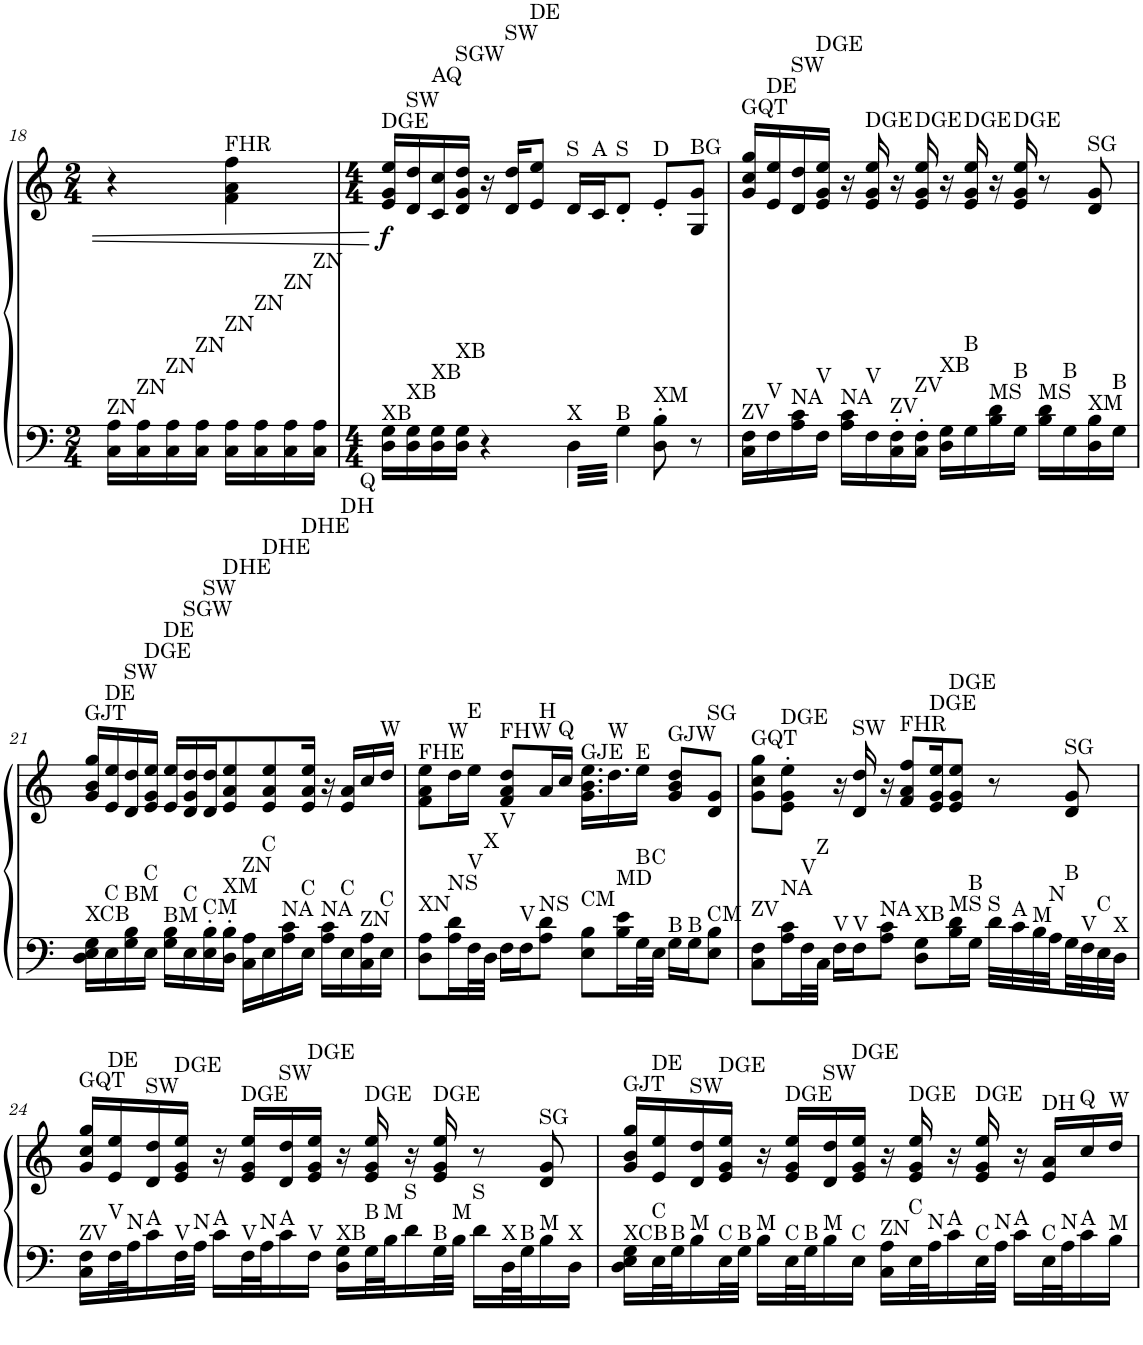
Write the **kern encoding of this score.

**kern	**kern	**dynam
*part1	*part1	*part1
*staff2	*staff1	*staff1/2
*I"Piano	*	*
*I'Pno.	*	*
!!LO:PB:g=z
*clefF4	*clefG2	*
*k[]	*k[]	*
*M2/4	*M2/4	*
=18	=18	=18
!LO:TX:a:t=ZN	!	!
16C\ 16A\LL	4r	.
!LO:TX:a:t=ZN	!	!
16C\ 16A\	.	.
!LO:TX:a:t=ZN	!	!
16C\ 16A\	.	.
!LO:TX:a:t=ZN	!	!
16C\ 16A\JJ	.	.
!	!LO:TX:a:t=FHR	!
!LO:TX:a:t=ZN	!	!
16C\ 16A\LL	4f\ 4a\ 4ff\	.
!LO:TX:a:t=ZN	!	!
16C\ 16A\	.	.
!LO:TX:a:t=ZN	!	!
16C\ 16A\	.	.
!LO:TX:a:t=ZN	!	!
16C\ 16A\JJ	.	.
=19	=19	=19
*M4/4	*M4/4	*
!	!LO:TX:a:t=DGE	!
!LO:TX:a:t=XB	!	!
!	!	!LO:DY:b
16D\ 16G\LL	16e/ 16g/ 16ee/LL	f
!	!LO:TX:a:t=SW	!
!LO:TX:a:t=XB	!	!
16D\ 16G\	16d/ 16dd/	.
!	!LO:TX:a:t=AQ	!
!LO:TX:a:t=XB	!	!
16D\ 16G\	16c/ 16cc/	.
!	!LO:TX:a:t=SGW	!
!LO:TX:a:t=XB	!	!
16D\ 16G\JJ	16d/ 16g/ 16dd/JJ	.
4r	16r	.
!	!LO:TX:a:t=SW	!
.	16d/ 16dd/KL	.
!	!LO:TX:a:t=DE	!
.	8e/ 8ee/J	.
!	!LO:TX:a:t=S	!
!LO:TX:a:t=X	!	!
12.D\	16d/LL	.
!	!LO:TX:a:t=A	!
.	16c/J	.
!	!LO:TX:a:t=S	!
!LO:TX:a:t=B	!	!
12.G\	8d'/J	.
!	!LO:TX:a:t=D	!
!LO:TX:a:t=XM	!	!
8D\' 8B\'	8e'/L	.
!	!LO:TX:a:t=BG	!
8r	8G/ 8g/J	.
=20	=20	=20
!	!LO:TX:a:t=GQT	!
!LO:TX:a:t=ZV	!	!
16C\ 16F\LL	16g/ 16cc/ 16gg/LL	.
!	!LO:TX:a:t=DE	!
!LO:TX:a:t=V	!	!
16F\	16e/ 16ee/	.
!	!LO:TX:a:t=SW	!
!LO:TX:a:t=NA	!	!
16A\ 16c\	16d/ 16dd/	.
!	!LO:TX:a:t=DGE	!
!LO:TX:a:t=V	!	!
16F\JJ	16e/ 16g/ 16ee/JJ	.
!LO:TX:a:t=NA	!	!
16A\ 16c\LL	16r	.
!	!LO:TX:a:t=DGE	!
!LO:TX:a:t=V	!	!
16F\	16e/ 16g/ 16ee/	.
!LO:TX:a:t=ZV	!	!
16C\' 16F\'	16r	.
!	!LO:TX:a:t=DGE	!
!LO:TX:a:t=ZV	!	!
16C\' 16F\'JJ	16e/ 16g/ 16ee/	.
!LO:TX:a:t=XB	!	!
16D\ 16G\LL	16r	.
!	!LO:TX:a:t=DGE	!
!LO:TX:a:t=B	!	!
16G\	16e/ 16g/ 16ee/	.
!LO:TX:a:t=MS	!	!
16B\ 16d\	16r	.
!	!LO:TX:a:t=DGE	!
!LO:TX:a:t=B	!	!
16G\JJ	16e/ 16g/ 16ee/	.
!LO:TX:a:t=MS	!	!
16B\ 16d\LL	8r	.
!LO:TX:a:t=B	!	!
16G\	.	.
!	!LO:TX:a:t=SG	!
!LO:TX:a:t=XM	!	!
16D\ 16B\	8d/ 8g/	.
!LO:TX:a:t=B	!	!
16G\JJ	.	.
!!LO:LB:g=z
=21	=21	=21
!	!LO:TX:a:t=GJT	!
!LO:TX:a:t=XCB	!	!
16D\ 16E\ 16G\LL	16g/ 16b/ 16gg/LL	.
!	!LO:TX:a:t=DE	!
!LO:TX:a:t=C	!	!
16E\	16e/ 16ee/	.
!	!LO:TX:a:t=SW	!
!LO:TX:a:t=BM	!	!
16G\ 16B\	16d/ 16dd/	.
!	!LO:TX:a:t=DGE	!
!LO:TX:a:t=C	!	!
16E\JJ	16e/ 16g/ 16ee/JJ	.
!	!LO:TX:a:t=DE	!
!LO:TX:a:t=BM	!	!
16G\ 16B\LL	16e/ 16ee/LL	.
!	!LO:TX:a:t=SGW	!
!LO:TX:a:t=C	!	!
16E\	16d/ 16g/ 16dd/	.
!	!LO:TX:a:t=SW	!
!LO:TX:a:t=CM	!	!
16E\' 16B\'	16d/ 16dd/J	.
!	!LO:TX:a:t=DHE	!
!LO:TX:a:t=XM	!	!
16D\' 16B\'JJ	8e/ 8a/ 8ee/	.
!LO:TX:a:t=ZN	!	!
16C\ 16A\LL	.	.
!	!LO:TX:a:t=DHE	!
!LO:TX:a:t=C	!	!
16E\	8e/ 8a/ 8ee/	.
!LO:TX:a:t=NA	!	!
16A\ 16c\	.	.
!	!LO:TX:a:t=DHE	!
!LO:TX:a:t=C	!	!
16E\JJ	16e/ 16a/ 16ee/Jk	.
!LO:TX:a:t=NA	!	!
16A\ 16c\LL	16r	.
!	!LO:TX:a:t=DH	!
!LO:TX:a:t=C	!	!
16E\	16e/ 16a/LL	.
!	!LO:TX:a:t=Q	!
!LO:TX:a:t=ZN	!	!
16C\ 16A\	16cc/	.
!	!LO:TX:a:t=W	!
!LO:TX:a:t=C	!	!
16E\JJ	16dd/JJ	.
=22	=22	=22
!	!LO:TX:a:t=FHE	!
!LO:TX:a:t=XN	!	!
8D\ 8A\L	8f\ 8a\ 8ee\L	.
!	!LO:TX:a:t=W	!
!LO:TX:a:t=NS	!	!
16A\ 16d\L	16dd\L	.
!	!LO:TX:a:t=E	!
!LO:TX:a:t=V	!	!
32F\L	16ee\JJ	.
!LO:TX:a:t=X	!	!
32D\JJJ	.	.
!	!LO:TX:a:t=FHW	!
!LO:TX:a:t=V	!	!
16F\LL	8f/ 8a/ 8dd/L	.
!LO:TX:a:t=V	!	!
16F\J	.	.
!	!LO:TX:a:t=H	!
!LO:TX:a:t=NS	!	!
8A\ 8d\J	16a/L	.
!	!LO:TX:a:t=Q	!
.	16cc/JJ	.
!	!LO:TX:a:t=GJE	!
!LO:TX:a:t=CM	!	!
8E\ 8B\L	16.g\ 16.b\ 16.ee\LL	.
!	!LO:TX:a:t=W	!
.	16.dd\	.
!LO:TX:a:t=MD	!	!
16B\ 16e\L	.	.
!	!LO:TX:a:t=E	!
!LO:TX:a:t=B	!	!
32G\L	16ee\JJ	.
!LO:TX:a:t=C	!	!
32E\JJJ	.	.
!	!LO:TX:a:t=GJW	!
!LO:TX:a:t=B	!	!
16G\LL	8g/ 8b/ 8dd/L	.
!LO:TX:a:t=B	!	!
16G\J	.	.
!	!LO:TX:a:t=SG	!
!LO:TX:a:t=CM	!	!
8E\ 8B\J	8d/ 8g/J	.
=23	=23	=23
!	!LO:TX:a:t=GQT	!
!LO:TX:a:t=ZV	!	!
8C\ 8F\L	8g\ 8cc\ 8gg\L	.
!	!LO:TX:a:t=DGE	!
!LO:TX:a:t=NA	!	!
16A\ 16c\L	8e\' 8g\' 8ee\'J	.
!LO:TX:a:t=V	!	!
32F\L	.	.
!LO:TX:a:t=Z	!	!
32C\JJJ	.	.
!LO:TX:a:t=V	!	!
16F\LL	16r	.
!	!LO:TX:a:t=SW	!
!LO:TX:a:t=V	!	!
16F\J	16d/ 16dd/	.
!LO:TX:a:t=NA	!	!
8A\ 8c\J	16r	.
!	!LO:TX:a:t=FHR	!
.	8f/ 8a/ 8ff/L	.
!LO:TX:a:t=XB	!	!
8D\ 8G\L	.	.
!	!LO:TX:a:t=DGE	!
.	16e/ 16g/ 16ee/K	.
!	!LO:TX:a:t=DGE	!
!LO:TX:a:t=MS	!	!
16B\ 16d\L	8e/ 8g/ 8ee/J	.
!LO:TX:a:t=B	!	!
16G\JJ	.	.
!LO:TX:a:t=S	!	!
32d\LLL	8r	.
!LO:TX:a:t=A	!	!
32c\	.	.
!LO:TX:a:t=M	!	!
32B\	.	.
!LO:TX:a:t=N	!	!
32A\	.	.
!	!LO:TX:a:t=SG	!
!LO:TX:a:t=B	!	!
32G\	8d/ 8g/	.
!LO:TX:a:t=V	!	!
32F\	.	.
!LO:TX:a:t=C	!	!
32E\	.	.
!LO:TX:a:t=X	!	!
32D\JJJ	.	.
!!LO:LB:g=z
=24	=24	=24
!	!LO:TX:a:t=GQT	!
!LO:TX:a:t=ZV	!	!
16C\ 16F\LL	16g/ 16cc/ 16gg/LL	.
!	!LO:TX:a:t=DE	!
!LO:TX:a:t=V	!	!
32F\L	16e/ 16ee/	.
!LO:TX:a:t=N	!	!
32A\J	.	.
!	!LO:TX:a:t=SW	!
!LO:TX:a:t=A	!	!
16c\	16d/ 16dd/	.
!	!LO:TX:a:t=DGE	!
!LO:TX:a:t=V	!	!
32F\L	16e/ 16g/ 16ee/JJ	.
!LO:TX:a:t=N	!	!
32A\JJJ	.	.
!LO:TX:a:t=A	!	!
16c\LL	16r	.
!	!LO:TX:a:t=DGE	!
!LO:TX:a:t=V	!	!
32F\L	16e/ 16g/ 16ee/LL	.
!LO:TX:a:t=N	!	!
32A\J	.	.
!	!LO:TX:a:t=SW	!
!LO:TX:a:t=A	!	!
16c\	16d/ 16dd/	.
!	!LO:TX:a:t=DGE	!
!LO:TX:a:t=V	!	!
16F\JJ	16e/ 16g/ 16ee/JJ	.
!LO:TX:a:t=XB	!	!
16D\ 16G\LL	16r	.
!	!LO:TX:a:t=DGE	!
!LO:TX:a:t=B	!	!
32G\L	16e/ 16g/ 16ee/	.
!LO:TX:a:t=M	!	!
32B\J	.	.
!LO:TX:a:t=S	!	!
16d\	16r	.
!	!LO:TX:a:t=DGE	!
!LO:TX:a:t=B	!	!
32G\L	16e/ 16g/ 16ee/	.
!LO:TX:a:t=M	!	!
32B\JJJ	.	.
!LO:TX:a:t=S	!	!
16d\LL	8r	.
!LO:TX:a:t=X	!	!
32D\L	.	.
!LO:TX:a:t=B	!	!
32G\J	.	.
!	!LO:TX:a:t=SG	!
!LO:TX:a:t=M	!	!
16B\	8d/ 8g/	.
!LO:TX:a:t=X	!	!
16D\JJ	.	.
=25	=25	=25
!	!LO:TX:a:t=GJT	!
!LO:TX:a:t=XCB	!	!
16D\ 16E\ 16G\LL	16g/ 16b/ 16gg/LL	.
!	!LO:TX:a:t=DE	!
!LO:TX:a:t=C	!	!
32E\L	16e/ 16ee/	.
!LO:TX:a:t=B	!	!
32G\J	.	.
!	!LO:TX:a:t=SW	!
!LO:TX:a:t=M	!	!
16B\	16d/ 16dd/	.
!	!LO:TX:a:t=DGE	!
!LO:TX:a:t=C	!	!
32E\L	16e/ 16g/ 16ee/JJ	.
!LO:TX:a:t=B	!	!
32G\JJJ	.	.
!LO:TX:a:t=M	!	!
16B\LL	16r	.
!	!LO:TX:a:t=DGE	!
!LO:TX:a:t=C	!	!
32E\L	16e/ 16g/ 16ee/LL	.
!LO:TX:a:t=B	!	!
32G\J	.	.
!	!LO:TX:a:t=SW	!
!LO:TX:a:t=M	!	!
16B\	16d/ 16dd/	.
!	!LO:TX:a:t=DGE	!
!LO:TX:a:t=C	!	!
16E\JJ	16e/ 16g/ 16ee/JJ	.
!LO:TX:a:t=ZN	!	!
16C\ 16A\LL	16r	.
!	!LO:TX:a:t=DGE	!
!LO:TX:a:t=C	!	!
32E\L	16e/ 16g/ 16ee/	.
!LO:TX:a:t=N	!	!
32A\J	.	.
!LO:TX:a:t=A	!	!
16c\	16r	.
!	!LO:TX:a:t=DGE	!
!LO:TX:a:t=C	!	!
32E\L	16e/ 16g/ 16ee/	.
!LO:TX:a:t=N	!	!
32A\JJJ	.	.
!LO:TX:a:t=A	!	!
16c\LL	16r	.
!	!LO:TX:a:t=DH	!
!LO:TX:a:t=C	!	!
32E\L	16e/ 16a/LL	.
!LO:TX:a:t=N	!	!
32A\J	.	.
!	!LO:TX:a:t=Q	!
!LO:TX:a:t=A	!	!
16c\	16cc/	.
!	!LO:TX:a:t=W	!
!LO:TX:a:t=M	!	!
16B\JJ	16dd/JJ	.
=	=	=
*-	*-	*-
